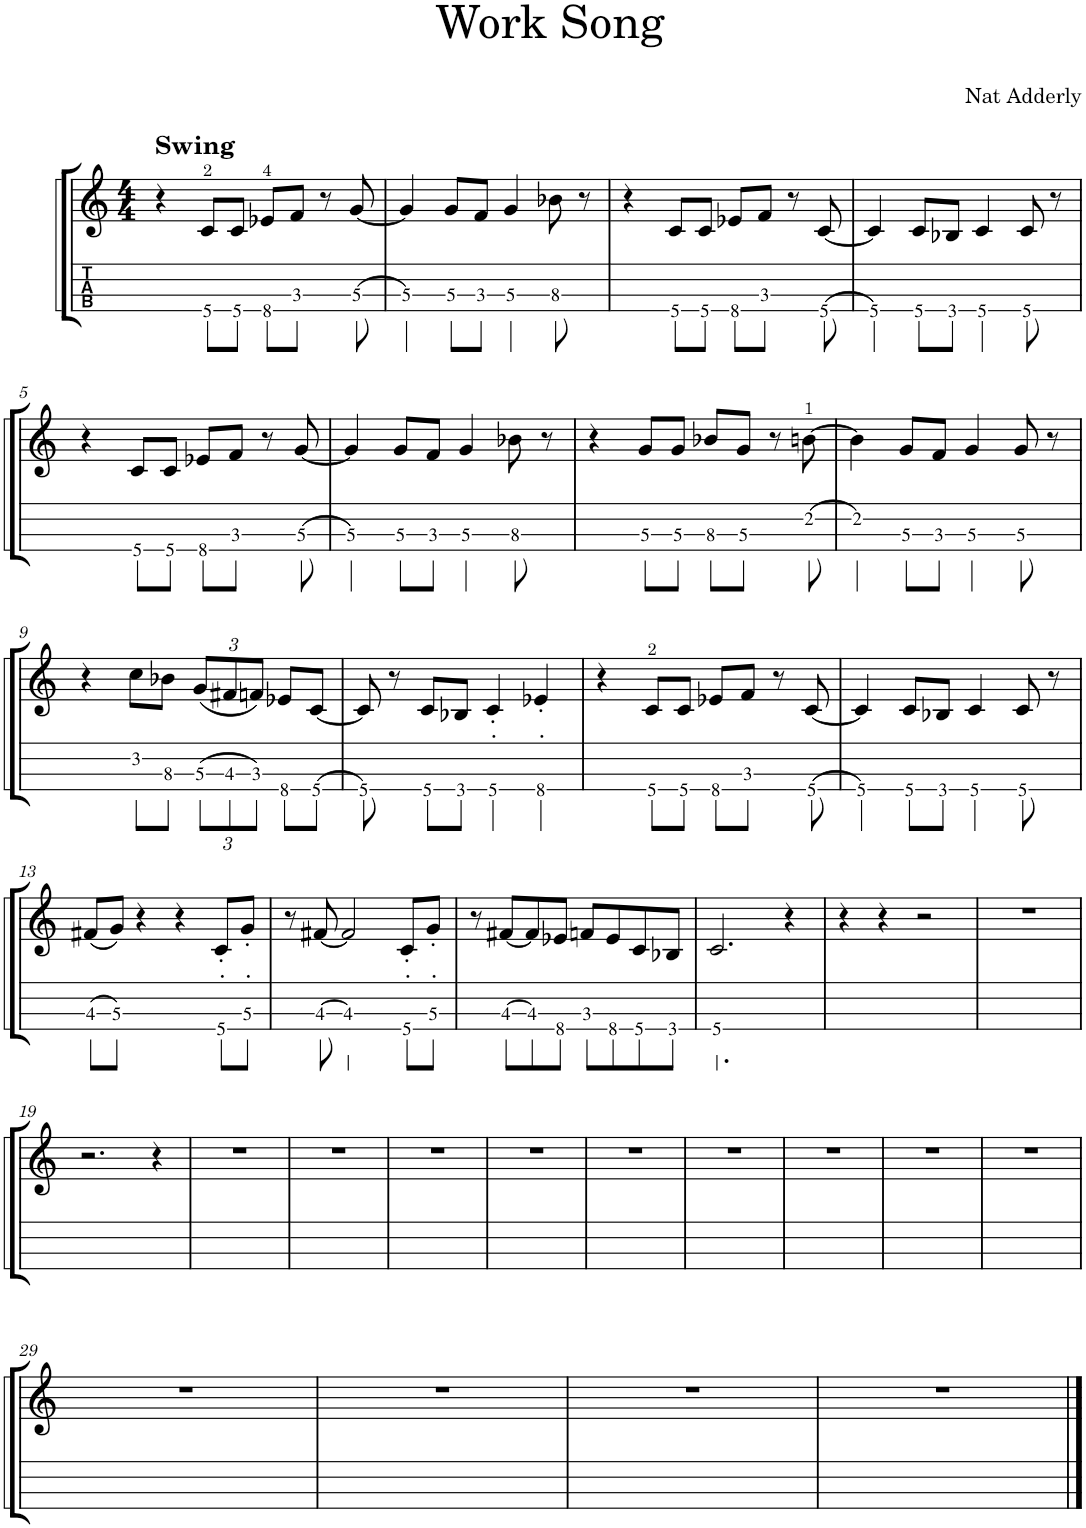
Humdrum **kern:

**kern	**kern
*part1	*part1
*staff2	*staff1
*I"Mandolin	*
*I'Mdn.	*
*stria4	*
*	*clefG2
*k[]	*k[]
*M4/4	*M4/4
=1	=1
!	!LO:TX:a:B:t=Swing
4r	4r
8c\L	8c/L
8c\J	8c/J
8e-\L	8e-X/L
8f\J	8f/J
8r	8r
[8g\	[8g/
=2	=2
4g\]	4g/]
8g\L	8g/L
8f\J	8f/J
4g\	4g/
8b-\	8b-X\
8r	8r
=3	=3
4r	4r
8c\L	8c/L
8c\J	8c/J
8e-\L	8e-X/L
8f\J	8f/J
8r	8r
[8c\	[8c/
=4	=4
4c\]	4c/]
8c\L	8c/L
8B-X\J	8B-X/J
4c\	4c/
8c\	8c/
8r	8r
!!LO:LB:g=z
=5	=5
4r	4r
8c\L	8c/L
8c\J	8c/J
8e-\L	8e-X/L
8f\J	8f/J
8r	8r
[8g\	[8g/
=6	=6
4g\]	4g/]
8g\L	8g/L
8f\J	8f/J
4g\	4g/
8b-\	8b-X\
8r	8r
=7	=7
4r	4r
8g\L	8g/L
8g\J	8g/J
8b-\L	8b-X/L
8g\J	8g/J
8r	8r
[8bn\	[8bn\
=8	=8
4b\]	4b\]
8g\L	8g/L
8f\J	8f/J
4g\	4g/
8g\	8g/
8r	8r
!!LO:LB:g=z
=9	=9
4r	4r
8cc\L	8cc\L
8b-\J	8b-X\J
*Xbrackettup	*Xbrackettup
12g\L	(12g/L
12f#X\	12f#X/
12fn\J	12fn/J)
8e-\L	8e-X/L
[8c\J	[8c/J
=10	=10
8c\]	8c/]
8r	8r
8c\L	8c/L
8B-X\J	8B-X/J
4c'\	4c'/
4e-'\	4e-X'/
=11	=11
4r	4r
8c\L	8c/L
8c\J	8c/J
8e-\L	8e-X/L
8f\J	8f/J
8r	8r
[8c\	[8c/
=12	=12
4c\]	4c/]
8c\L	8c/L
8B-X\J	8B-X/J
4c\	4c/
8c\	8c/
8r	8r
!!LO:LB:g=z
=13	=13
8f#X\L	(8f#X/L
8g\J	8g/J)
4r	4r
4r	4r
8c'\L	8c'/L
8g'\J	8g'/J
=14	=14
8r	8r
[8f#X\	[8f#X/
2f#\]	2f#/]
8c'\L	8c'/L
8g'\J	8g'/J
=15	=15
8r	8r
[8f#X\L	[8f#X/L
8f#\]	8f#/]
8e-\J	8e-X/J
8fn\L	8fn/L
8e-\	8e-/
8c\	8c/
8B-X\J	8B-X/J
=16	=16
2.c\	2.c/
4r	4r
=17	=17
4r	4r
4r	4r
2r	2r
=18	=18
1r	1r
!!LO:LB:g=z
=19	=19
2.r	2.r
4r	4r
=20	=20
1r	1r
=21	=21
1r	1r
=22	=22
1r	1r
=23	=23
1r	1r
=24	=24
1r	1r
=25	=25
1r	1r
=26	=26
1r	1r
=27	=27
1r	1r
=28	=28
1r	1r
!!LO:LB:g=z
=29	=29
1r	1r
=30	=30
1r	1r
=31	=31
1r	1r
=32	=32
1r	1r
==	==
*-	*-
